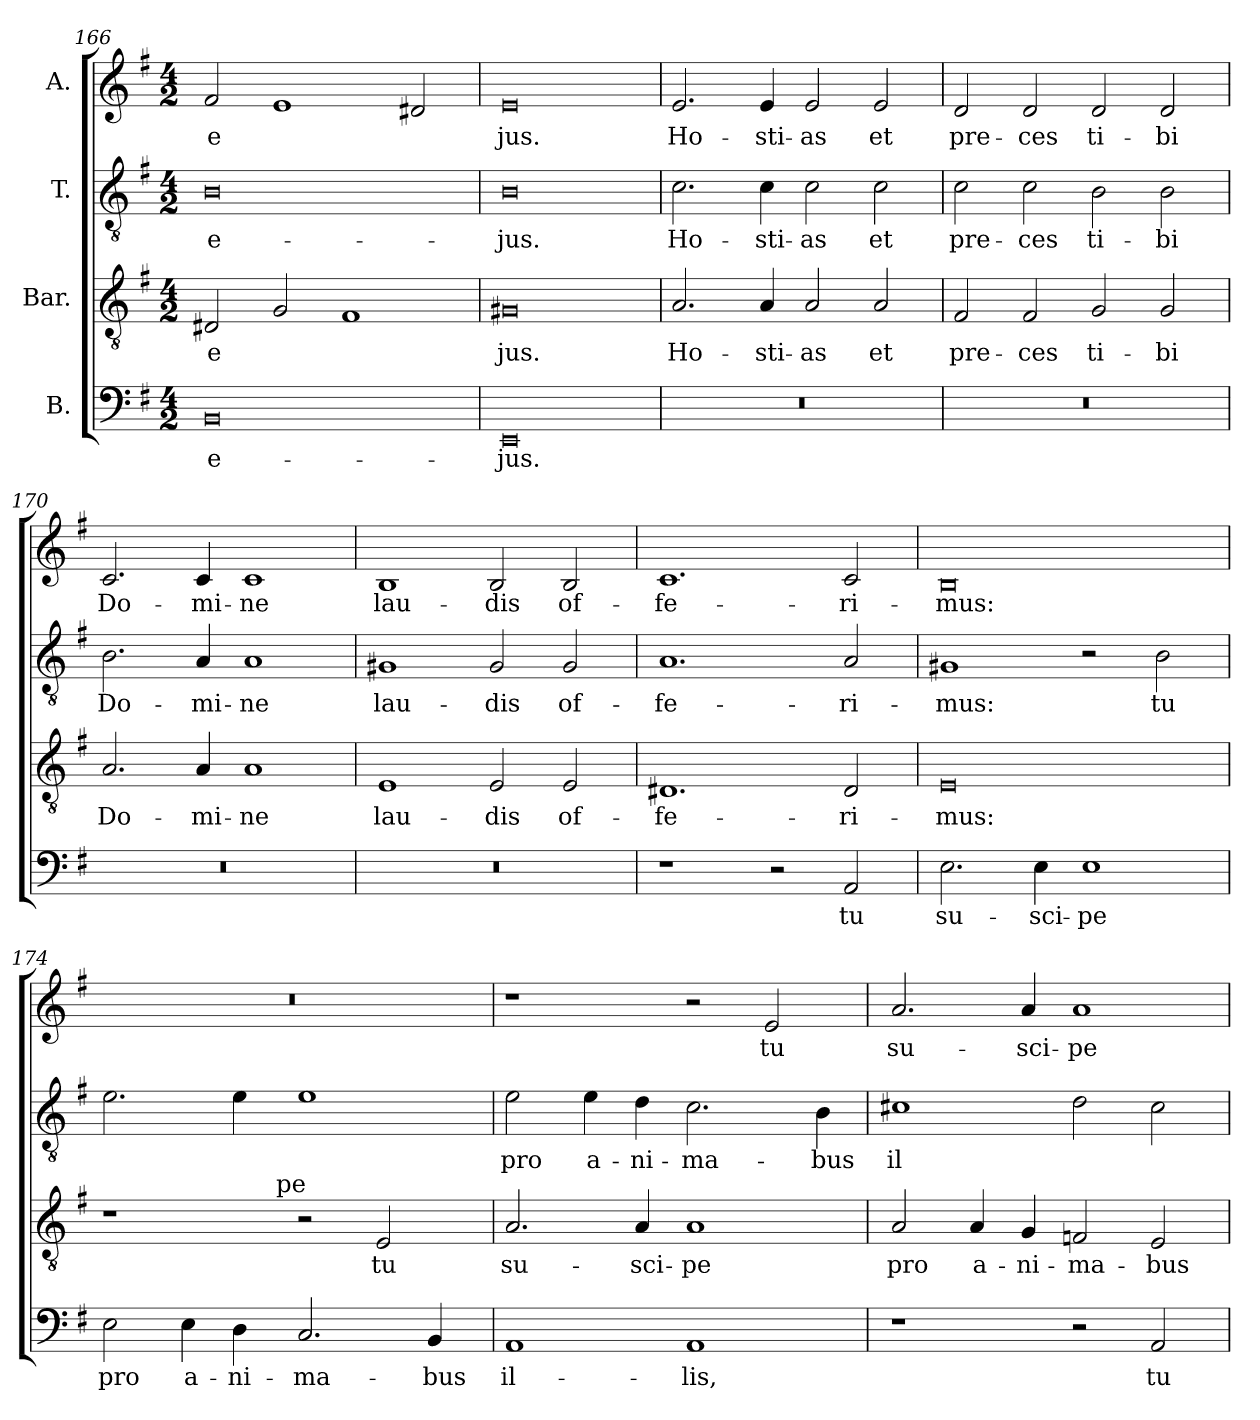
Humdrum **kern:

**kern	**text	**kern	**text	**kern	**text	**kern	**text
*part4	*part4	*part3	*part3	*part2	*part2	*part1	*part1
*staff4	*staff4	*staff3	*staff3	*staff2	*staff2	*staff1	*staff1
*I"B.	*	*I"Bar.	*	*I"T.	*	*I"A.	*
*clefF4	*	*clefGv2	*	*clefGv2	*	*clefG2	*
*k[f#]	*	*k[f#]	*	*k[f#]	*	*k[f#]	*
*G:	*	*G:	*	*G:	*	*G:	*
*M4/2	*	*M4/2	*	*M4/2	*	*M4/2	*
=166	=166	=166	=166	=166	=166	=166	=166
!	!LO:LY:b:cj	!	!LO:LY:b:cj	!	!LO:LY:b:cj	!	!LO:LY:b:cj
0BB	e-	2D#X/	e-	0B	e-	2f#/	e-
!	!	!	!LO:LY:b:cj	!	!	!	!LO:LY:b:cj
.	.	2G/	--	.	.	1e	--
!	!	!	!LO:LY:b:cj	!	!	!	!
.	.	1F#	--	.	.	.	.
!	!	!	!	!	!	!	!LO:LY:b:cj
.	.	.	.	.	.	2d#X/	--
=167	=167	=167	=167	=167	=167	=167	=167
!	!LO:LY:b:cj	!	!LO:LY:b:cj	!	!LO:LY:b:cj	!	!LO:LY:b:cj
0EE	-jus.	0G#X	-jus.	0B	-jus.	0e	-jus.
!!LO:PB:g=z
=168	=168	=168	=168	=168	=168	=168	=168
!	!	!	!LO:LY:b:cj	!	!LO:LY:b:cj	!	!LO:LY:b:cj
0r	.	2.A/	Ho-	2.c\	Ho-	2.e/	Ho-
!	!	!	!LO:LY:b:cj	!	!LO:LY:b:cj	!	!LO:LY:b:cj
.	.	4A/	-sti-	4c\	-sti-	4e/	-sti-
!	!	!	!LO:LY:b:cj	!	!LO:LY:b:cj	!	!LO:LY:b:cj
.	.	2A/	-as	2c\	-as	2e/	-as
!	!	!	!LO:LY:b:cj	!	!LO:LY:b:cj	!	!LO:LY:b:cj
.	.	2A/	et	2c\	et	2e/	et
=169	=169	=169	=169	=169	=169	=169	=169
!	!	!	!LO:LY:b:cj	!	!LO:LY:b:cj	!	!LO:LY:b:cj
0r	.	2F#/	pre-	2c\	pre-	2d/	pre-
!	!	!	!LO:LY:b:cj	!	!LO:LY:b:cj	!	!LO:LY:b:cj
.	.	2F#/	-ces	2c\	-ces	2d/	-ces
!	!	!	!LO:LY:b:cj	!	!LO:LY:b:cj	!	!LO:LY:b:cj
.	.	2G/	ti-	2B\	ti-	2d/	ti-
!	!	!	!LO:LY:b:cj	!	!LO:LY:b:cj	!	!LO:LY:b:cj
.	.	2G/	-bi	2B\	-bi	2d/	-bi
=170	=170	=170	=170	=170	=170	=170	=170
!	!	!	!LO:LY:b:cj	!	!LO:LY:b:cj	!	!LO:LY:b:cj
0r	.	2.A/	Do-	2.B\	Do-	2.c/	Do-
!	!	!	!LO:LY:b:cj	!	!LO:LY:b:cj	!	!LO:LY:b:cj
.	.	4A/	-mi-	4A/	-mi-	4c/	-mi-
!	!	!	!LO:LY:b:cj	!	!LO:LY:b:cj	!	!LO:LY:b:cj
.	.	1A	-ne	1A	-ne	1c	-ne
=171	=171	=171	=171	=171	=171	=171	=171
!	!	!	!LO:LY:b:cj	!	!LO:LY:b:cj	!	!LO:LY:b:cj
0r	.	1E	lau-	1G#X	lau-	1B	lau-
!	!	!	!LO:LY:b:cj	!	!LO:LY:b:cj	!	!LO:LY:b:cj
.	.	2E/	-dis	2G#/	-dis	2B/	-dis
!	!	!	!LO:LY:b:cj	!	!LO:LY:b:cj	!	!LO:LY:b:cj
.	.	2E/	of-	2G#/	of-	2B/	of-
=172	=172	=172	=172	=172	=172	=172	=172
!	!	!	!LO:LY:b:cj	!	!LO:LY:b:cj	!	!LO:LY:b:cj
1r	.	1.D#X	-fe-	1.A	-fe-	1.c	-fe-
2r	.	.	.	.	.	.	.
!	!LO:LY:b:cj	!	!LO:LY:b:cj	!	!LO:LY:b:cj	!	!LO:LY:b:cj
2AA/	tu	2D#/	-ri-	2A/	-ri-	2c/	-ri-
=173	=173	=173	=173	=173	=173	=173	=173
!	!LO:LY:b:cj	!	!LO:LY:b:cj	!	!LO:LY:b:cj	!	!LO:LY:b:cj
2.E\	su-	0E	-mus:	1G#X	-mus:	0B	-mus:
!	!LO:LY:b:cj	!	!	!	!	!	!
4E\	-sci-	.	.	.	.	.	.
!	!LO:LY:b:cj	!	!	!	!	!	!
1E	-pe	.	.	2r	.	.	.
!	!	!	!	!	!LO:LY:b:cj	!	!
.	.	.	.	2B\	tu	.	.
!!LO:LB:g=z
=174	=174	=174	=174	=174	=174	=174	=174
!	!	!LO:TX:a:t=su - sci -	!	!	!	!	!
!	!LO:LY:b:cj	!	!	!	!LO:LY:b:cj	!	!
*	*	*^	*	*	*	*	*
2E\	pro	1r	2...ryy	.	2.e\	.	0r	.
!	!LO:LY:b:cj	!	!	!	!	!	!	!
4E\	a-	.	.	.	.	.	.	.
!	!LO:LY:b:cj	!	!	!	!	!LO:LY:b:cj	!	!
4D\	-ni-	.	.	.	4e\	.	.	.
!	!	!	!LO:TX:a:t=pe	!	!	!	!	!
.	.	.	1ryy	.	.	.	.	.
!	!LO:LY:b:cj	!	!	!	!	!LO:LY:b:cj	!	!
2.C/	-ma-	2r	.	.	1e	.	.	.
!	!	!	!	!LO:LY:b:cj	!	!	!	!
.	.	2E/	.	tu	.	.	.	.
!	!LO:LY:b:cj	!	!	!	!	!	!	!
4BB/	-bus	.	.	.	.	.	.	.
.	.	.	16ryy	.	.	.	.	.
=175	=175	=175	=175	=175	=175	=175	=175	=175
!	!LO:LY:b:cj	!	!	!LO:LY:b:cj	!	!LO:LY:b:cj	!	!
*	*	*v	*v	*	*	*	*	*
1AA	il-	2.A/	su-	2e\	pro	1r	.
!	!	!	!	!	!LO:LY:b:cj	!	!
.	.	.	.	4e\	a-	.	.
!	!	!	!LO:LY:b:cj	!	!LO:LY:b:cj	!	!
.	.	4A/	-sci-	4d\	-ni-	.	.
!	!LO:LY:b:cj	!	!LO:LY:b:cj	!	!LO:LY:b:cj	!	!
1AA	-lis,	1A	-pe	2.c\	-ma-	2r	.
!	!	!	!	!	!	!	!LO:LY:b:cj
.	.	.	.	.	.	2e/	tu
!	!	!	!	!	!LO:LY:b:cj	!	!
.	.	.	.	4B\	-bus	.	.
=176	=176	=176	=176	=176	=176	=176	=176
!	!	!	!LO:LY:b:cj	!	!LO:LY:b:cj	!	!LO:LY:b:cj
1r	.	2A/	pro	1c#X	il-	2.a/	su-
!	!	!	!LO:LY:b:cj	!	!	!	!
.	.	4A/	a-	.	.	.	.
!	!	!	!LO:LY:b:cj	!	!	!	!LO:LY:b:cj
.	.	4G/	-ni-	.	.	4a/	-sci-
!	!	!	!LO:LY:b:cj	!	!LO:LY:b:cj	!	!LO:LY:b:cj
2r	.	2Fn/	-ma-	2d\	--	1a	-pe
!	!LO:LY:b:cj	!	!LO:LY:b:cj	!	!LO:LY:b:cj	!	!
2AA/	tu	2E/	-bus	2c#\	--	.	.
=	=	=	=	=	=	=	=
*-	*-	*-	*-	*-	*-	*-	*-
